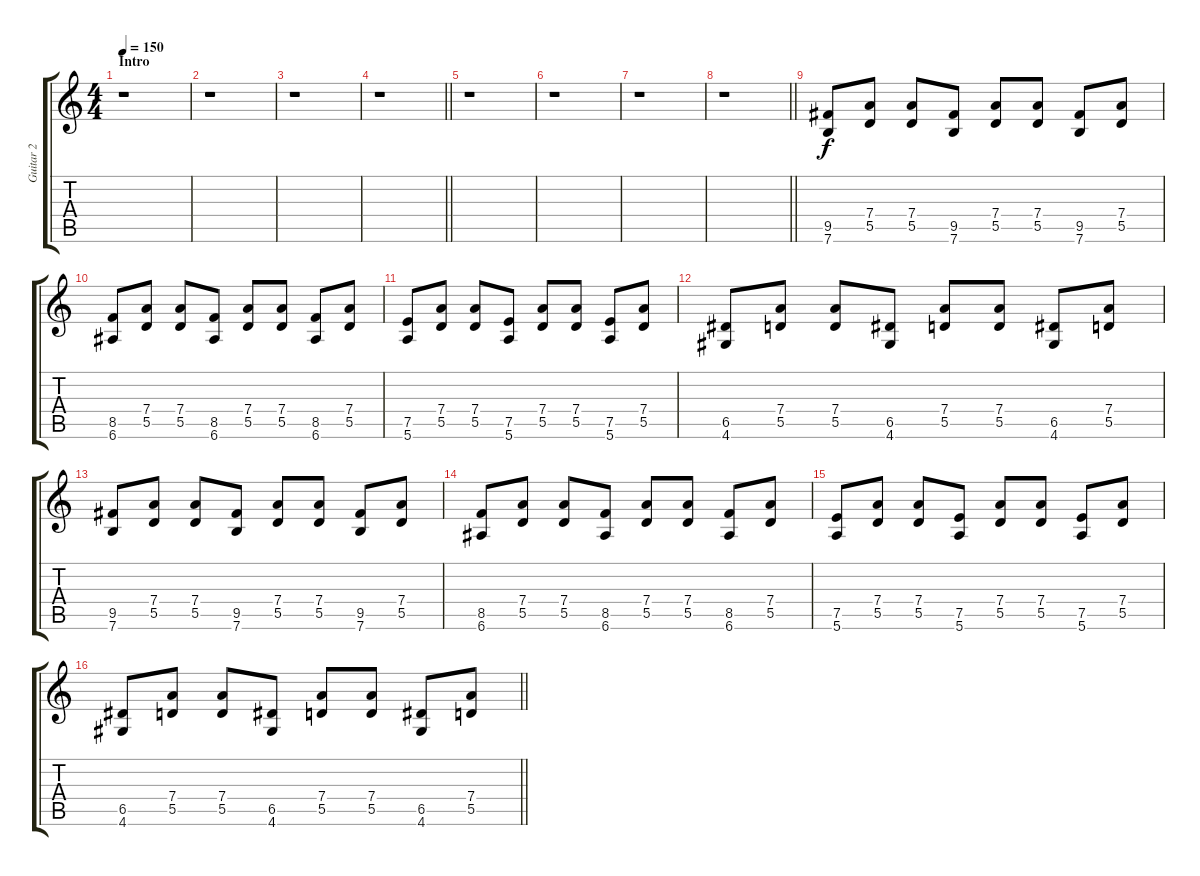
\track ("Guitar 2" "Guitar 2") {instrument distortionguitar}
\staff {score tabs}
\tuning (E4 B3 G3 D3 A2 E2) {hide}
\ts (4 4)
\section ("" "Intro")
\tempo 150
\clef g2
\ks c
r.1{dy f instrument distortionguitar} |
r.1 |
r.1 |
\barLineRight lightlight
r.1 |
r.1 |
r.1 |
r.1 |
\barLineRight lightlight
r.1 |
(9.5 7.6).8 (7.4 5.5).8 (7.4 5.5).8 (9.5 7.6).8 (7.4 5.5).8 (7.4 5.5).8 (9.5 7.6).8 (7.4 5.5).8 |
(8.5 6.6).8 (7.4 5.5).8 (7.4 5.5).8 (8.5 6.6).8 (7.4 5.5).8 (7.4 5.5).8 (8.5 6.6).8 (7.4 5.5).8 |
(7.5 5.6).8 (7.4 5.5).8 (7.4 5.5).8 (7.5 5.6).8 (7.4 5.5).8 (7.4 5.5).8 (7.5 5.6).8 (7.4 5.5).8 |
(6.5 4.6).8 (7.4 5.5).8 (7.4 5.5).8 (6.5 4.6).8 (7.4 5.5).8 (7.4 5.5).8 (6.5 4.6).8 (7.4 5.5).8 |
(9.5 7.6).8 (7.4 5.5).8 (7.4 5.5).8 (9.5 7.6).8 (7.4 5.5).8 (7.4 5.5).8 (9.5 7.6).8 (7.4 5.5).8 |
(8.5 6.6).8 (7.4 5.5).8 (7.4 5.5).8 (8.5 6.6).8 (7.4 5.5).8 (7.4 5.5).8 (8.5 6.6).8 (7.4 5.5).8 |
(7.5 5.6).8 (7.4 5.5).8 (7.4 5.5).8 (7.5 5.6).8 (7.4 5.5).8 (7.4 5.5).8 (7.5 5.6).8 (7.4 5.5).8 |
\barLineRight lightlight
(6.5 4.6).8 (7.4 5.5).8 (7.4 5.5).8 (6.5 4.6).8 (7.4 5.5).8 (7.4 5.5).8 (6.5 4.6).8 (7.4 5.5).8
